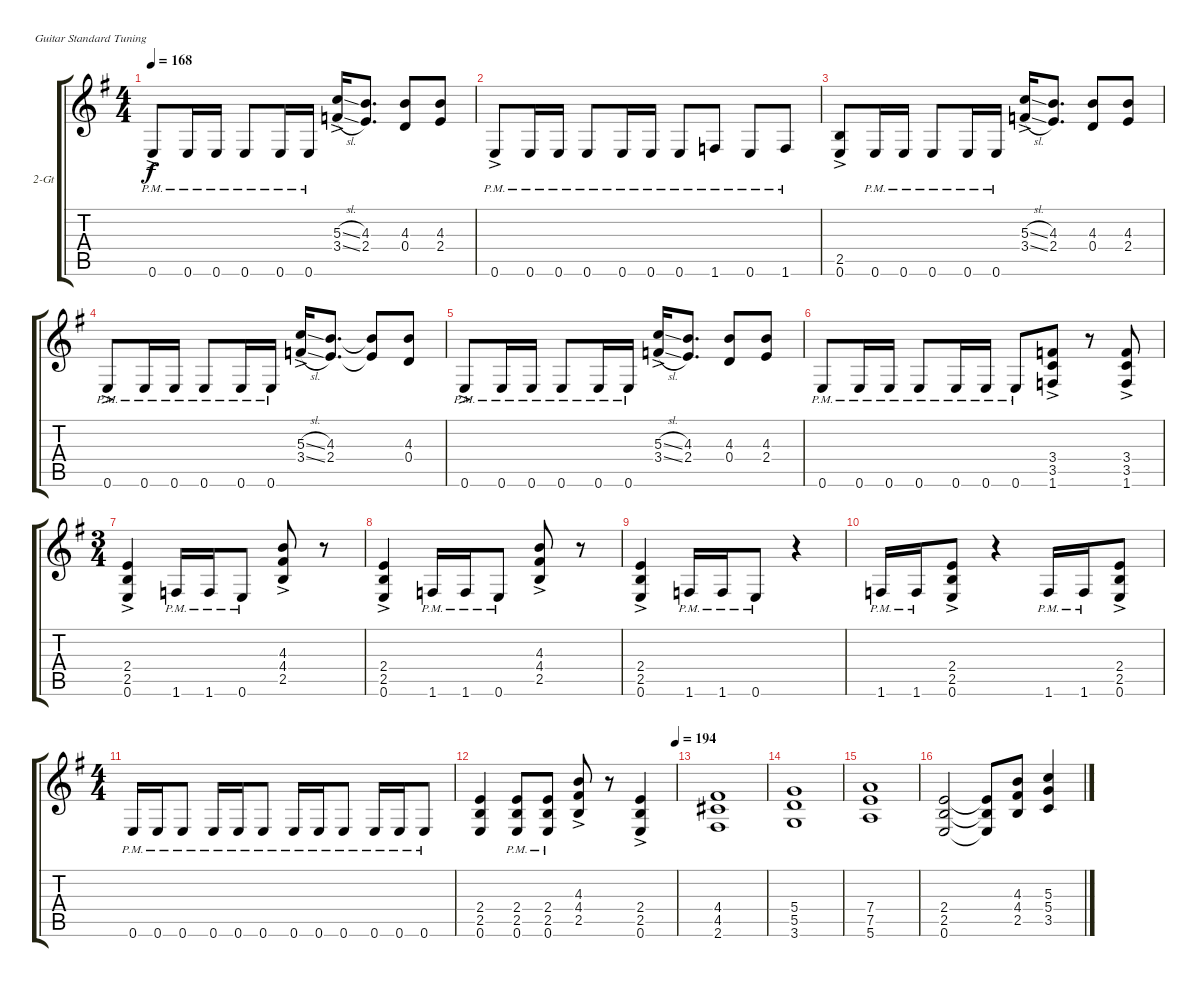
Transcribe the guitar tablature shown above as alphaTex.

\bracketExtendMode groupsimilarinstruments
\firstSystemTrackNameOrientation horizontal
\otherSystemsTrackNameOrientation horizontal
\track ("2-Gt" "2-Gt") {instrument distortionguitar}
\staff {score tabs}
\tuning (E4 B3 G3 D3 A2 E2)
\ts (4 4)
\tempo 168
\clef g2
\scale
1.05549
\ks g
0.6{ac pm}.8{dy f} 0.6{pm}.16 0.6{pm}.16 0.6{pm}.8 0.6{pm}.16 0.6{pm}.16 (5.3{sl ac} 3.4{sl ac}).16 (4.3 2.4).8{d} (4.3 0.4).8 (4.3 2.4).8 |
\scale
0.944515 0.6{ac pm}.8 0.6{pm}.16 0.6{pm}.16 0.6{pm}.8 0.6{pm}.16 0.6{pm}.16 0.6{pm}.8 1.6{pm}.8 0.6{pm}.8 1.6{pm}.8 |
\scale
1.05549 (2.5{ac} 0.6{ac}).8 0.6{pm}.16 0.6{pm}.16 0.6{pm}.8 0.6{pm}.16 0.6{pm}.16 (5.3{sl ac} 3.4{sl ac}).16 (4.3 2.4).8{d} (4.3 0.4).8 (4.3 2.4).8 |
\scale
0.944515 0.6{ac pm}.8 0.6{pm}.16 0.6{pm}.16 0.6{pm}.8 0.6{pm}.16 0.6{pm}.16 (5.3{sl ac} 3.4{sl ac}).16 (4.3 2.4).8{d} (4.3{t} 2.4{t}).8 (4.3 0.4).8 |
\scale
1.05549 0.6{ac pm}.8 0.6{pm}.16 0.6{pm}.16 0.6{pm}.8 0.6{pm}.16 0.6{pm}.16 (5.3{sl ac} 3.4{sl ac}).16 (4.3 2.4).8{d} (4.3 0.4).8 (4.3 2.4).8 |
\scale
0.944515 0.6{pm}.8 0.6{pm}.16 0.6{pm}.16 0.6{pm}.8 0.6{pm}.16 0.6{pm}.16 0.6{pm}.8 (3.4{ac} 3.5{ac} 1.6{ac}).8 r.8 (3.4{ac} 3.5{ac} 1.6{ac}).8 |
\ts (3 4)
\scale
1.08575 (2.4{ac} 2.5{ac} 0.6{ac}).4 1.6{pm}.16 1.6{pm}.16 0.6{pm}.8 (4.3{ac} 4.4{ac} 2.5{ac}).8 r.8 |
\scale
0.91425 (2.4{ac} 2.5{ac} 0.6{ac}).4 1.6{pm}.16 1.6{pm}.16 0.6{pm}.8 (4.3{ac} 4.4{ac} 2.5{ac}).8 r.8 |
\scale
1.05549 (2.4{ac} 2.5{ac} 0.6{ac}).4 1.6{pm}.16 1.6{pm}.16 0.6{pm}.8 r.4 |
\scale
0.944515 1.6{pm}.16 1.6{pm}.16 (2.4{ac} 2.5{ac} 0.6{ac}).8 r.4 1.6{pm}.16 1.6{pm}.16 (2.4{ac} 2.5{ac} 0.6{ac}).8 |
\ts (4 4)
\scale
1.08575 0.6{pm}.16 0.6{pm}.16 0.6{pm}.8 0.6{pm}.16 0.6{pm}.16 0.6{pm}.8 0.6{pm}.16 0.6{pm}.16 0.6{pm}.8 0.6{pm}.16 0.6{pm}.16 0.6{pm}.8 |
\tempo (194 1)
\scale
0.91425 (2.4 2.5 0.6).4 (2.4{pm} 2.5{pm} 0.6{pm}).8 (2.4{pm} 2.5{pm} 0.6{pm}).8 (4.3{ac} 4.4{ac} 2.5{ac}).8 r.8 (2.4{ac} 2.5{ac} 0.6{ac}).4 |
\scale
1.05549 (4.4 4.5 2.6).1 |
\scale
0.944515 (5.4 5.5 3.6).1 |
\scale
1.05549 (7.4 7.5 5.6).1 |
\scale
0.944515 (2.4 2.5 0.6).2 (2.4{t} 2.5{t} 0.6{t}).8 (4.3 4.4 2.5).8 (5.3 5.4 3.5).4
